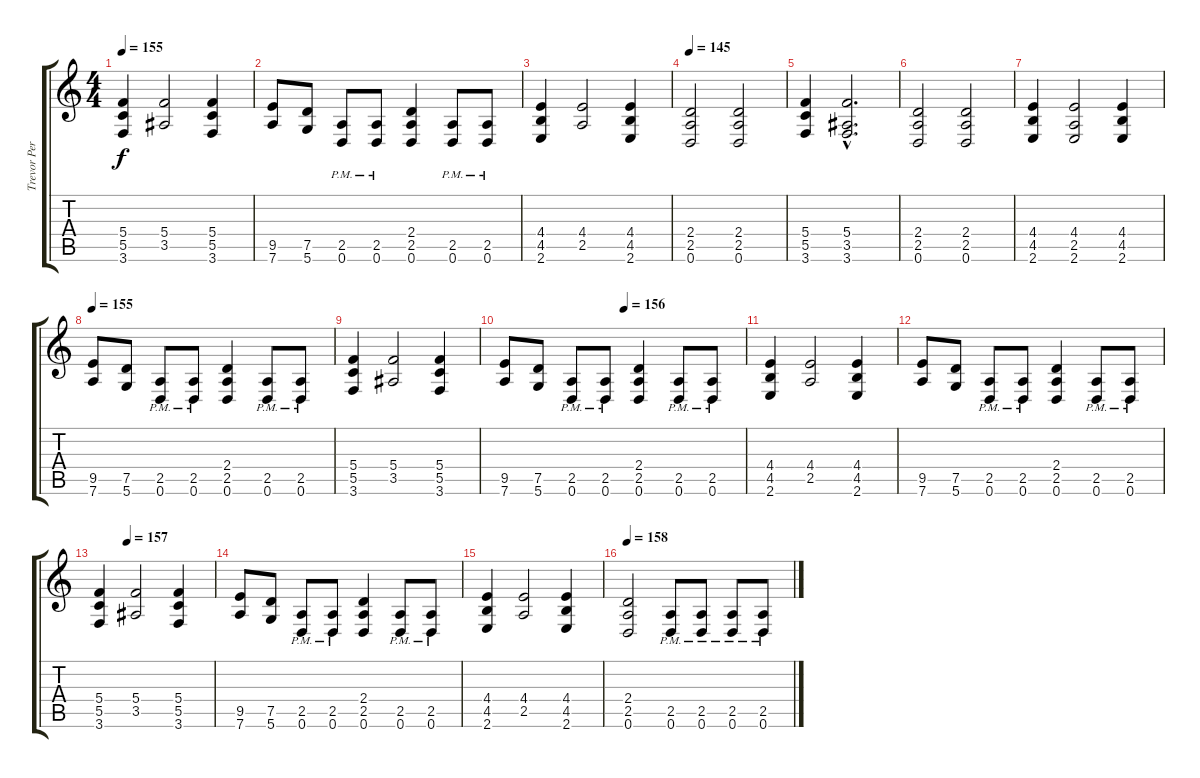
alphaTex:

\track ("Trevor Peres (Rhythm)" "Trevor Per") {instrument distortionguitar}
\staff {score tabs}
\tuning (D4 A3 F3 C3 G2 D2) {hide}
\ts (4 4)
\tempo 155
\clef g2
\ks c
(5.4 5.5 3.6).4{dy f} (5.4 3.5).2 (5.4 5.5 3.6).4 |
(9.5 7.6).8 (7.5 5.6).8 (2.5{pm} 0.6).8 (2.5{pm} 0.6).8 (2.4 2.5 0.6).4 (2.5{pm} 0.6).8 (2.5{pm} 0.6).8 |
(4.4 4.5 2.6).4 (4.4 2.5).2 (4.4 4.5 2.6).4 |
\tempo 145
(2.4 2.5 0.6).2{volume 14} (2.4 2.5 0.6).2 |
(5.4 5.5 3.6).4 (5.4{hac} 3.5{hac} 3.6{hac}).2{d} |
(2.4 2.5 0.6).2 (2.4 2.5 0.6).2 |
(4.4 4.5 2.6).4 (4.4 2.5 2.6).2 (4.4 4.5 2.6).4 |
\tempo 155
(9.5 7.6).8{volume 16} (7.5 5.6).8 (2.5{pm} 0.6).8 (2.5{pm} 0.6).8 (2.4 2.5 0.6).4 (2.5{pm} 0.6).8 (2.5{pm} 0.6).8 |
(5.4 5.5 3.6).4 (5.4 3.5).2 (5.4 5.5 3.6).4 |
\tempo (156 0.5)
(9.5 7.6).8 (7.5 5.6).8 (2.5{pm} 0.6).8 (2.5{pm} 0.6).8 (2.4 2.5 0.6).4 (2.5{pm} 0.6).8 (2.5{pm} 0.6).8 |
(4.4 4.5 2.6).4 (4.4 2.5).2 (4.4 4.5 2.6).4 |
(9.5 7.6).8 (7.5 5.6).8 (2.5{pm} 0.6).8 (2.5{pm} 0.6).8 (2.4 2.5 0.6).4 (2.5{pm} 0.6).8 (2.5{pm} 0.6).8 |
\tempo (157 0.25)
(5.4 5.5 3.6).4 (5.4 3.5).2 (5.4 5.5 3.6).4 |
(9.5 7.6).8 (7.5 5.6).8 (2.5{pm} 0.6).8 (2.5{pm} 0.6).8 (2.4 2.5 0.6).4 (2.5{pm} 0.6).8 (2.5{pm} 0.6).8 |
(4.4 4.5 2.6).4 (4.4 2.5).2 (4.4 4.5 2.6).4 |
\tempo 158
(2.4 2.5 0.6).2 (2.5{pm} 0.6).8 (2.5{pm} 0.6).8 (2.5{pm} 0.6).8 (2.5{pm} 0.6).8
